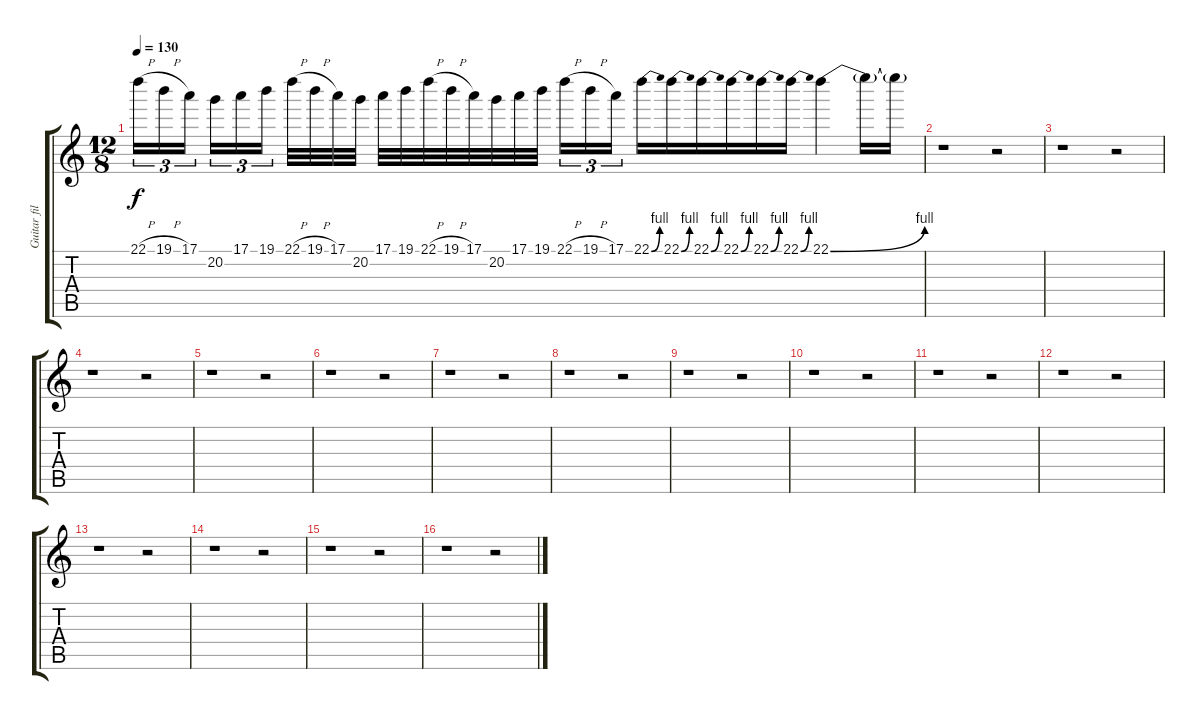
\track ("Guitar fills" "Guitar fil") {instrument distortionguitar}
\staff {score tabs}
\tuning (E4 B3 G3 D3 A2 E2) {hide}
\ts (12 8)
\tempo 130
\clef g2
\ks c
22.1{h}.16{tu (3 2) dy f} 19.1{h}.16{tu (3 2)} 17.1.16{tu (3 2)} 20.2.16{tu (3 2)} 17.1.16{tu (3 2)} 19.1.16{tu (3 2)} 22.1{h}.32 19.1{h}.32 17.1.32 20.2.32 17.1.32 19.1.32 22.1{h}.32 19.1{h}.32 17.1.32 20.2.32 17.1.32 19.1.32 22.1{h}.16{tu (3 2)} 19.1{h}.16{tu (3 2)} 17.1.16{tu (3 2)} 22.1{be (bend 0 0 60 4)}.16 22.1{be (bend 0 0 60 4)}.16 22.1{be (bend 0 0 60 4)}.16 22.1{be (bend 0 0 60 4)}.16 22.1{be (bend 0 0 60 4)}.16 22.1{be (bend 0 0 60 4)}.16 22.1{be (bend 0 0 60 4)}.4 22.1{t}.16 22.1{t}.16 |
r.1 r.2 |
r.1 r.2 |
r.1 r.2 |
r.1 r.2 |
r.1 r.2 |
r.1 r.2 |
r.1 r.2 |
r.1 r.2 |
r.1 r.2 |
r.1 r.2 |
r.1 r.2 |
r.1 r.2 |
r.1 r.2 |
r.1 r.2 |
r.1 r.2
